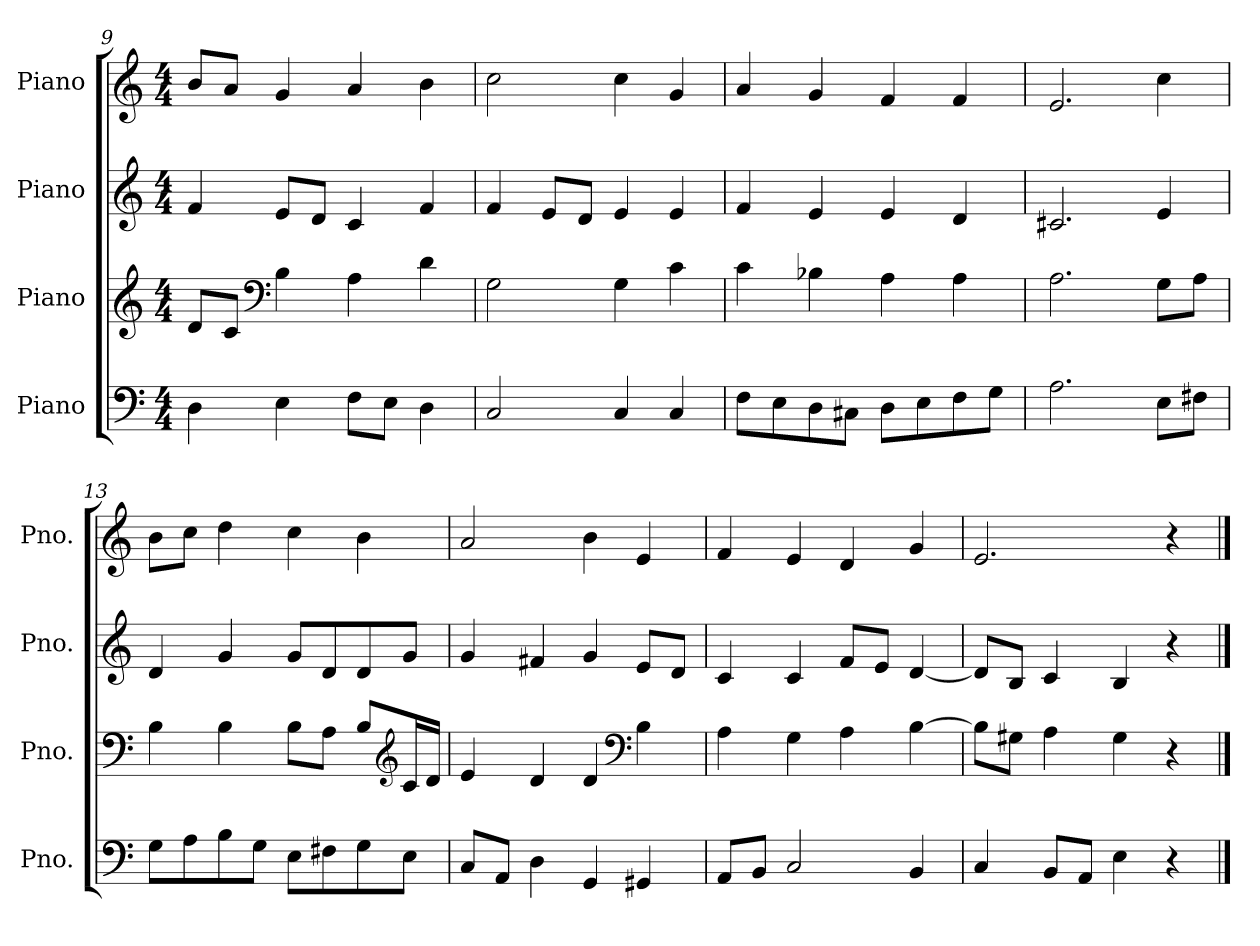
**kern	**kern	**kern	**kern
*part4	*part3	*part2	*part1
*staff4	*staff3	*staff2	*staff1
*I"Piano	*I"Piano	*I"Piano	*I"Piano
*I'Pno.	*I'Pno.	*I'Pno.	*I'Pno.
*clefF4	*clefG2	*clefG2	*clefG2
*k[]	*k[]	*k[]	*k[]
*M4/4	*M4/4	*M4/4	*M4/4
=9	=9	=9	=9
4D\	8d/L	4f/	8b/L
.	8c/J	.	8a/J
*	*clefF4	*	*
4E\	4B\	8e/L	4g/
.	.	8d/J	.
8F\L	4A\	4c/	4a/
8E\J	.	.	.
4D\	4d\	4f/	4b\
!!LO:LB:g=z
=10	=10	=10	=10
2C/	2G\	4f/	2cc\
.	.	8e/L	.
.	.	8d/J	.
4C/	4G\	4e/	4cc\
4C/	4c\	4e/	4g/
=11	=11	=11	=11
8F\L	4c\	4f/	4a/
8E\	.	.	.
8D\	4B-X\	4e/	4g/
8C#X\J	.	.	.
8D\L	4A\	4e/	4f/
8E\	.	.	.
8F\	4A\	4d/	4f/
8G\J	.	.	.
=12	=12	=12	=12
2.A\	2.A\	2.c#X/	2.e/
8E\L	8G\L	4e/	4cc\
8F#X\J	8A\J	.	.
=13	=13	=13	=13
8G\L	4B\	4d/	8b\L
8A\	.	.	8cc\J
8B\	4B\	4g/	4dd\
8G\J	.	.	.
8E\L	8B\L	8g/L	4cc\
8F#X\	8A\J	8d/	.
8G\	8B/L	8d/	4b\
*	*clefG2	*	*
8E\J	16c/L	8g/J	.
.	16d/JJ	.	.
=14	=14	=14	=14
8C/L	4e/	4g/	2a/
8AA/J	.	.	.
4D\	4d/	4f#X/	.
4GG/	4d/	4g/	4b\
*	*clefF4	*	*
4GG#X/	4B\	8e/L	4e/
.	.	8d/J	.
!!LO:PB:g=z
=15	=15	=15	=15
8AA/L	4A\	4c/	4f/
8BB/J	.	.	.
2C/	4G\	4c/	4e/
.	4A\	8f/L	4d/
.	.	8e/J	.
4BB/	[4B\	[4d/	4g/
=16	=16	=16	=16
4C/	8B\L]	8d/L]	2.e/
.	8G#X\J	8B/J	.
8BB/L	4A\	4c/	.
8AA/J	.	.	.
4E\	4G#\	4B/	.
4r	4r	4r	4r
==	==	==	==
*-	*-	*-	*-
